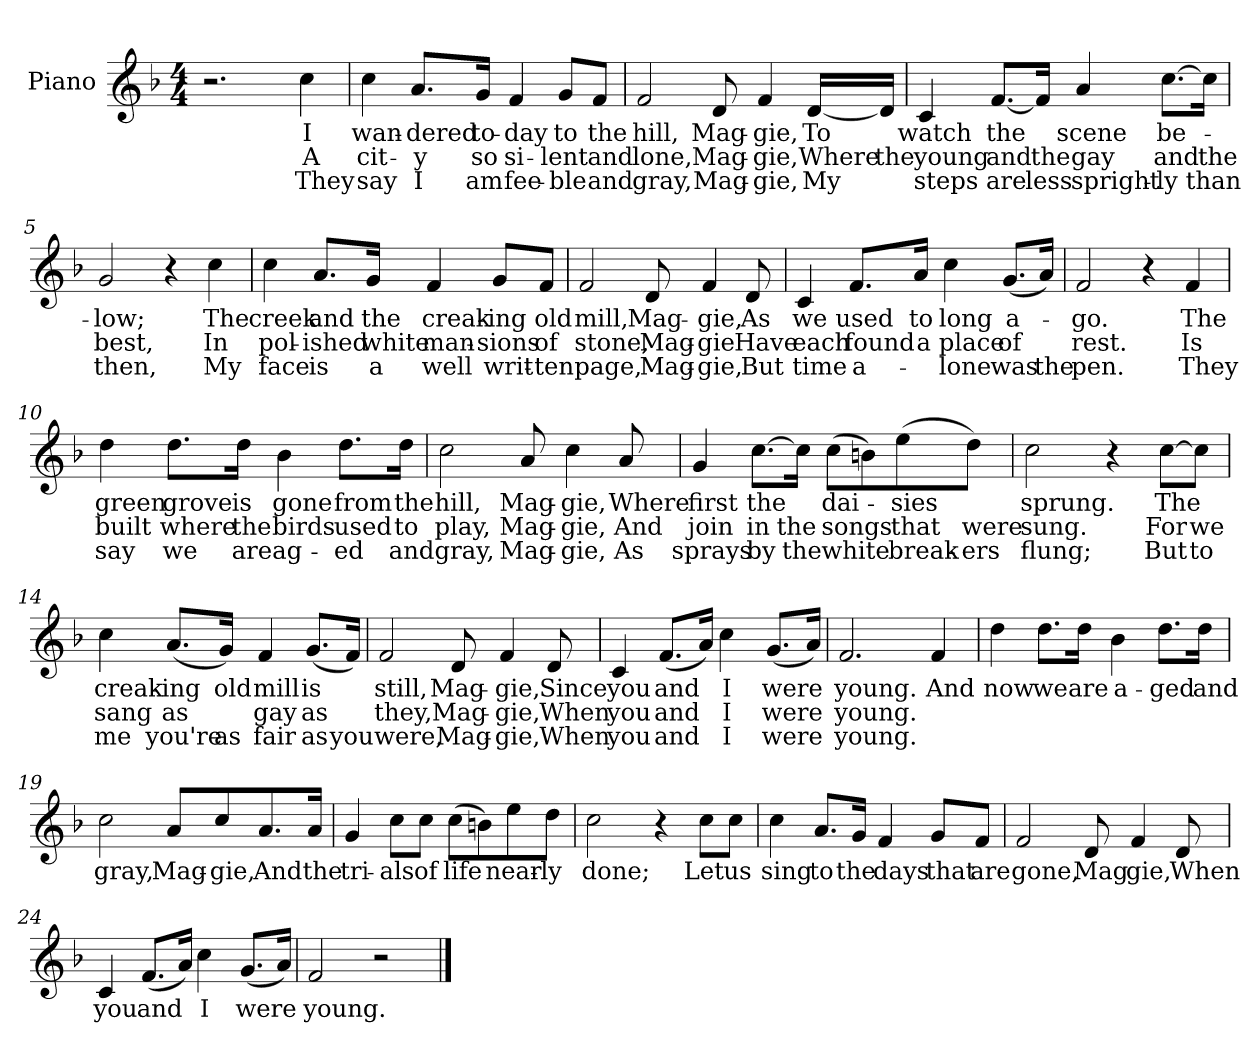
**kern	**text	**text	**text
*part1	*part1	*part1	*part1
*staff1	*staff1	*staff1	*staff1
*I"Piano	*	*	*
*I'Pno.	*	*	*
*clefG2	*	*	*
*k[b-]	*	*	*
*F:	*	*	*
*M4/4	*	*	*
=1	=1	=1	=1
2.r	.	.	.
4cc\	I	A	They
=2	=2	=2	=2
4cc\	wan-	cit-	say
8.a/L	-dered	-y	I
16g/Jk	to-	so	am
4f/	-day	si-	fee-
8g/L	to	-lent	-ble
8f/J	the	and	and
=3	=3	=3	=3
2f/	hill,	lone,	gray,
8d/	Mag-	Mag-	Mag-
4f/	-gie,	-gie,	-gie,
[16d/LL	To	Where	My
16d/JJ]	.	the	.
!!LO:LB:g=z
=4	=4	=4	=4
4c/	watch	young	steps
[8.f/L	the	and	are
16f/Jk]	.	the	less
4a/	scene	gay	spright-
[8.cc\L	be-	and	-ly
16cc\Jk]	.	the	than
=5	=5	=5	=5
2g/	-low;	best,	then,
4r	.	.	.
4cc\	The	In	My
=6	=6	=6	=6
4cc\	creek	pol-	face
8.a/L	and	-ished	is
16g/Jk	the	white	a
4f/	creak-	man-	well
8g/L	-ing	-sions	writ-
8f/J	old	of	-ten
!!LO:LB:g=z
=7	=7	=7	=7
2f/	mill,	stone,	page,
8d/	Mag-	Mag-	Mag-
4f/	-gie,	-gie	-gie,
8d/	As	Have	But
=8	=8	=8	=8
4c/	we	each	time
8.f/L	used	found	a-
16a/Jk	to	a	.
4cc\	long	place	-lone
(8.g/L	a-	of	was
16a/Jk)	.	.	the
=9	=9	=9	=9
2f/	-go.	rest.	pen.
4r	.	.	.
4f/	The	Is	They
=10	=10	=10	=10
4dd\	green	built	say
8.dd\L	grove	where	we
16dd\Jk	is	the	are
4b-\	gone	birds	ag-
8.dd\L	from	used	-ed
16dd\Jk	the	to	and
!!LO:LB:g=z
=11	=11	=11	=11
2cc\	hill,	play,	gray,
8a/	Mag-	Mag-	Mag-
4cc\	-gie,	-gie,	-gie,
8a/	Where	And	As
=12	=12	=12	=12
4g/	first	join	sprays
[8.cc\L	the	in	by
16cc\Jk]	.	the	the
(8cc\L	dai-	songs	white
8bn\)	.	.	.
(8ee\	-sies	that	break-
8dd\J)	.	were	-ers
!!LO:LB:g=z
=13	=13	=13	=13
2cc\	sprung.	sung.	flung;
4r	.	.	.
[8cc\L	The	For	But
8cc\J]	.	we	to
=14	=14	=14	=14
4cc\	creak-	sang	me
(8.a/L	-ing	as	you're
16g/Jk)	old	.	as
4f/	mill	gay	fair
(8.g/L	is	as	as
16f/Jk)	.	.	you
=15	=15	=15	=15
2f/	still,	they,	were,
8d/	Mag-	Mag-	Mag-
4f/	-gie,	-gie,	-gie,
8d/	Since	When	When
!!LO:LB:g=z
=16	=16	=16	=16
4c/	you	you	you
(8.f/L	and	and	and
16a/Jk)	.	.	.
4cc\	I	I	I
(8.g/L	were	were	were
16a/Jk)	.	.	.
=17	=17	=17	=17
2.f/	young.	young.	young.
4f/	And	.	.
=18	=18	=18	=18
4dd\	now	.	.
8.dd\L	we	.	.
16dd\Jk	are	.	.
4b-\	a-	.	.
8.dd\L	-ged	.	.
16dd\Jk	and	.	.
!!LO:PB:g=z
=19	=19	=19	=19
2cc\	gray,	.	.
8a/L	Mag-	.	.
8cc/	-gie,	.	.
8.a/	And	.	.
16a/Jk	the	.	.
=20	=20	=20	=20
4g/	tri-	.	.
8cc\L	-als	.	.
8cc\J	of	.	.
(8cc\L	life	.	.
8bn\)	.	.	.
8ee\	near-	.	.
8dd\J	-ly	.	.
=21	=21	=21	=21
2cc\	done;	.	.
4r	.	.	.
8cc\L	Let	.	.
8cc\J	us	.	.
!!LO:LB:g=z
=22	=22	=22	=22
4cc\	sing	.	.
8.a/L	to	.	.
16g/Jk	the	.	.
4f/	days	.	.
8g/L	that	.	.
8f/J	are	.	.
=23	=23	=23	=23
2f/	gone,	.	.
8d/	Mag	.	.
4f/	gie,	.	.
8d/	When	.	.
=24	=24	=24	=24
4c/	you	.	.
(8.f/L	and	.	.
16a/Jk)	.	.	.
4cc\	I	.	.
(8.g/L	were	.	.
16a/Jk)	.	.	.
=25	=25	=25	=25
2f/	young.	.	.
2r	.	.	.
==	==	==	==
*-	*-	*-	*-
